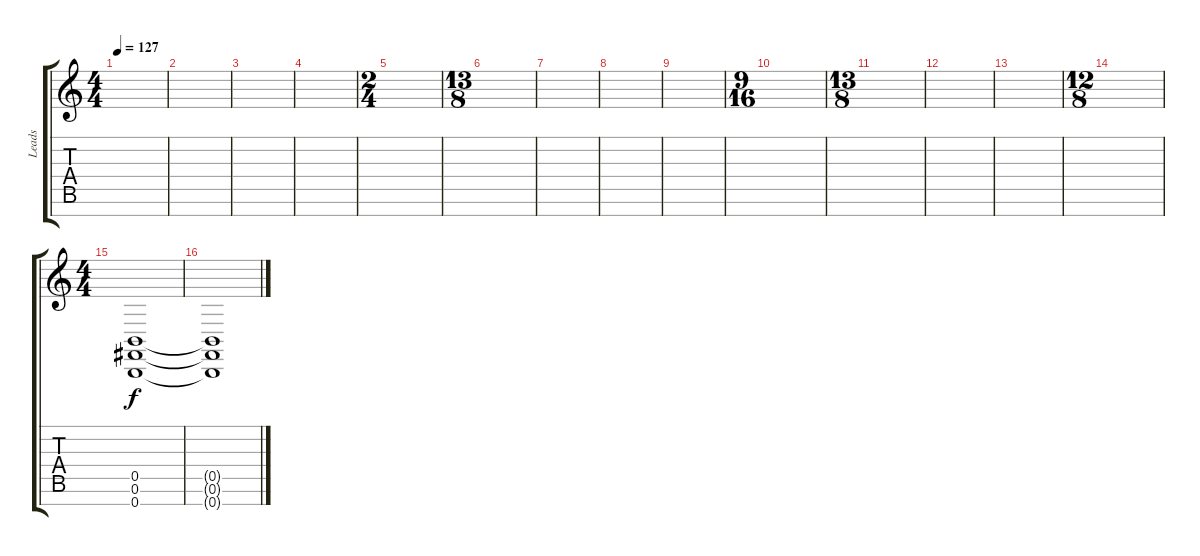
\track ("Leads" "Leads") {instrument dulcimer}
\staff {score tabs}
\tuning (Gb4 Db4 A3 E3 B2 Gb2 B1) {hide}
\ts (4 4)
\tempo 127
\clef g2
\ks c
|
|
|
|
\ts (2 4)
|
\ts (13 8)
|
|
|
|
\ts (9 16)
|
\ts (13 8)
|
|
|
\ts (12 8)
|
\ts (4 4)
(0.5 0.6 0.7).1 |
(0.5{t} 0.6{t} 0.7{t}).1
